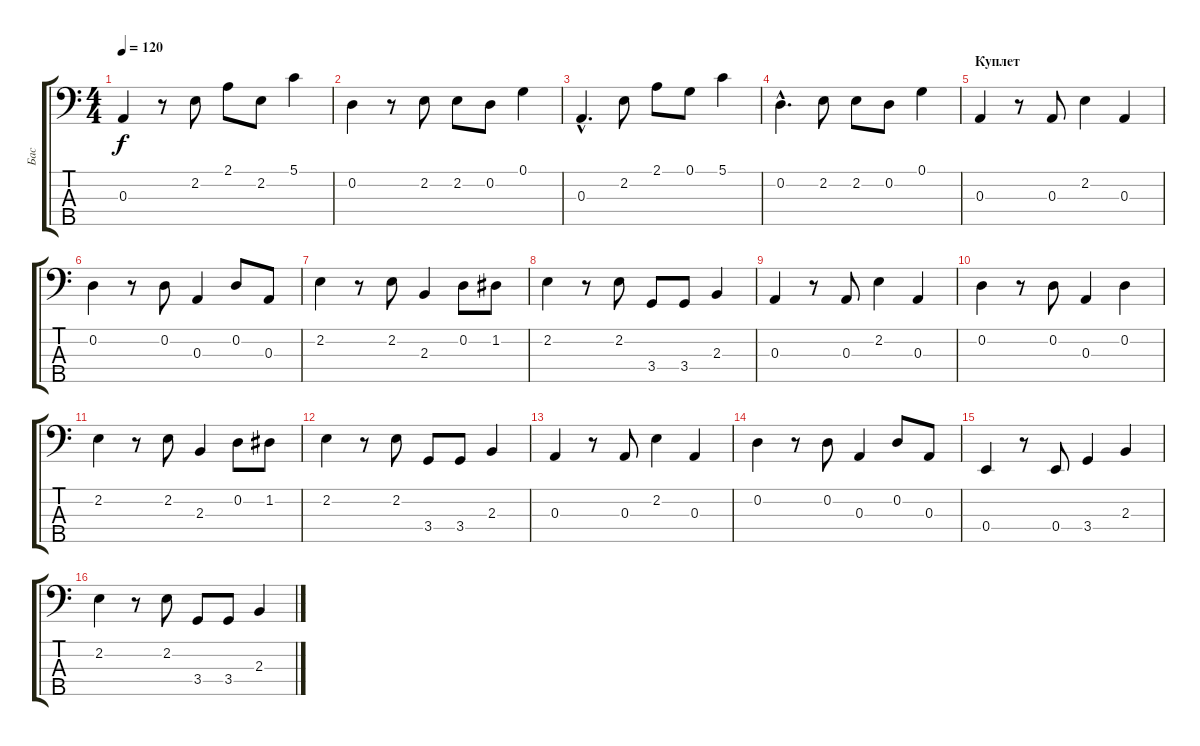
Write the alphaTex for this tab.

\track ("Бас" "Бас") {instrument electricbasspick}
\staff {score tabs}
\tuning (G2 D2 A1 E1 B0) {hide}
\ts (4 4)
\tempo 120
\clef f4
\ks aminor
0.3.4{dy f} r.8 2.2.8 2.1.8 2.2.8 5.1.4 |
0.2.4 r.8 2.2.8 2.2.8 0.2.8 0.1.4 |
0.3{hac}.4{d} 2.2.8 2.1.8 0.1.8 5.1.4 |
0.2{hac}.4{d} 2.2.8 2.2.8 0.2.8 0.1.4 |
\section ("" "Куплет")
0.3.4 r.8 0.3.8 2.2.4 0.3.4 |
0.2.4 r.8 0.2.8 0.3.4 0.2.8 0.3.8 |
2.2.4 r.8 2.2.8 2.3.4 0.2.8 1.2.8 |
2.2.4 r.8 2.2.8 3.4.8 3.4.8 2.3.4 |
0.3.4 r.8 0.3.8 2.2.4 0.3.4 |
0.2.4 r.8 0.2.8 0.3.4 0.2.4 |
2.2.4 r.8 2.2.8 2.3.4 0.2.8 1.2.8 |
2.2.4 r.8 2.2.8 3.4.8 3.4.8 2.3.4 |
0.3.4 r.8 0.3.8 2.2.4 0.3.4 |
0.2.4 r.8 0.2.8 0.3.4 0.2.8 0.3.8 |
0.4.4 r.8 0.4.8 3.4.4 2.3.4 |
2.2.4 r.8 2.2.8 3.4.8 3.4.8 2.3.4
